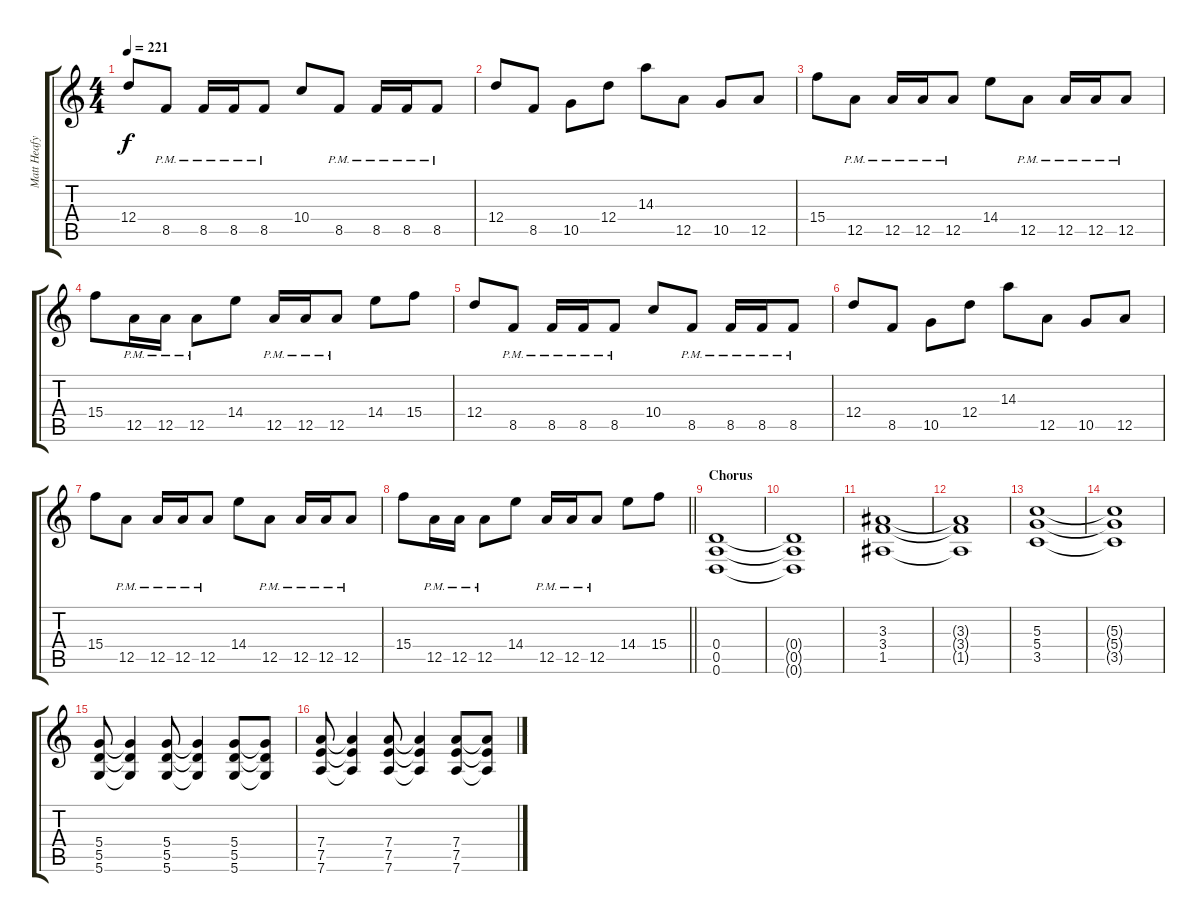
\track ("Matt Heafy" "Matt Heafy") {instrument distortionguitar}
\staff {score tabs}
\tuning (E4 B3 G3 D3 A2 D2) {hide}
\ts (4 4)
\tempo 221
\clef g2
\ks c
12.4.8{dy f} 8.5{pm}.8 8.5{pm}.16 8.5{pm}.16 8.5{pm}.8 10.4.8 8.5{pm}.8 8.5{pm}.16 8.5{pm}.16 8.5{pm}.8 |
12.4.8 8.5.8 10.5.8 12.4.8 14.3.8 12.5.8 10.5.8 12.5.8 |
15.4.8 12.5{pm}.8 12.5{pm}.16 12.5{pm}.16 12.5{pm}.8 14.4.8 12.5{pm}.8 12.5{pm}.16 12.5{pm}.16 12.5{pm}.8 |
15.4.8 12.5{pm}.16 12.5{pm}.16 12.5{pm}.8 14.4.8 12.5{pm}.16 12.5{pm}.16 12.5{pm}.8 14.4.8 15.4.8 |
12.4.8 8.5{pm}.8 8.5{pm}.16 8.5{pm}.16 8.5{pm}.8 10.4.8 8.5{pm}.8 8.5{pm}.16 8.5{pm}.16 8.5{pm}.8 |
12.4.8 8.5.8 10.5.8 12.4.8 14.3.8 12.5.8 10.5.8 12.5.8 |
15.4.8 12.5{pm}.8 12.5{pm}.16 12.5{pm}.16 12.5{pm}.8 14.4.8 12.5{pm}.8 12.5{pm}.16 12.5{pm}.16 12.5{pm}.8 |
\barLineRight lightlight
15.4.8 12.5{pm}.16 12.5{pm}.16 12.5{pm}.8 14.4.8 12.5{pm}.16 12.5{pm}.16 12.5{pm}.8 14.4.8 15.4.8 |
\section ("" "Chorus")
(0.4 0.5 0.6).1{balance 8} |
(0.4{t} 0.5{t} 0.6{t}).1 |
(3.3 3.4 1.5).1 |
(3.3{t} 3.4{t} 1.5{t}).1 |
(5.3 5.4 3.5).1 |
(5.3{t} 5.4{t} 3.5{t}).1 |
(5.4 5.5 5.6).8 (5.4{t} 5.5{t} 5.6{t}).4 (5.4 5.5 5.6).8 (5.4{t} 5.5{t} 5.6{t}).4 (5.4 5.5 5.6).8 (5.4{t} 5.5{t} 5.6{t}).8 |
(7.4 7.5 7.6).8 (7.4{t} 7.5{t} 7.6{t}).4 (7.4 7.5 7.6).8 (7.4{t} 7.5{t} 7.6{t}).4 (7.4 7.5 7.6).8 (7.4{t} 7.5{t} 7.6{t}).8
